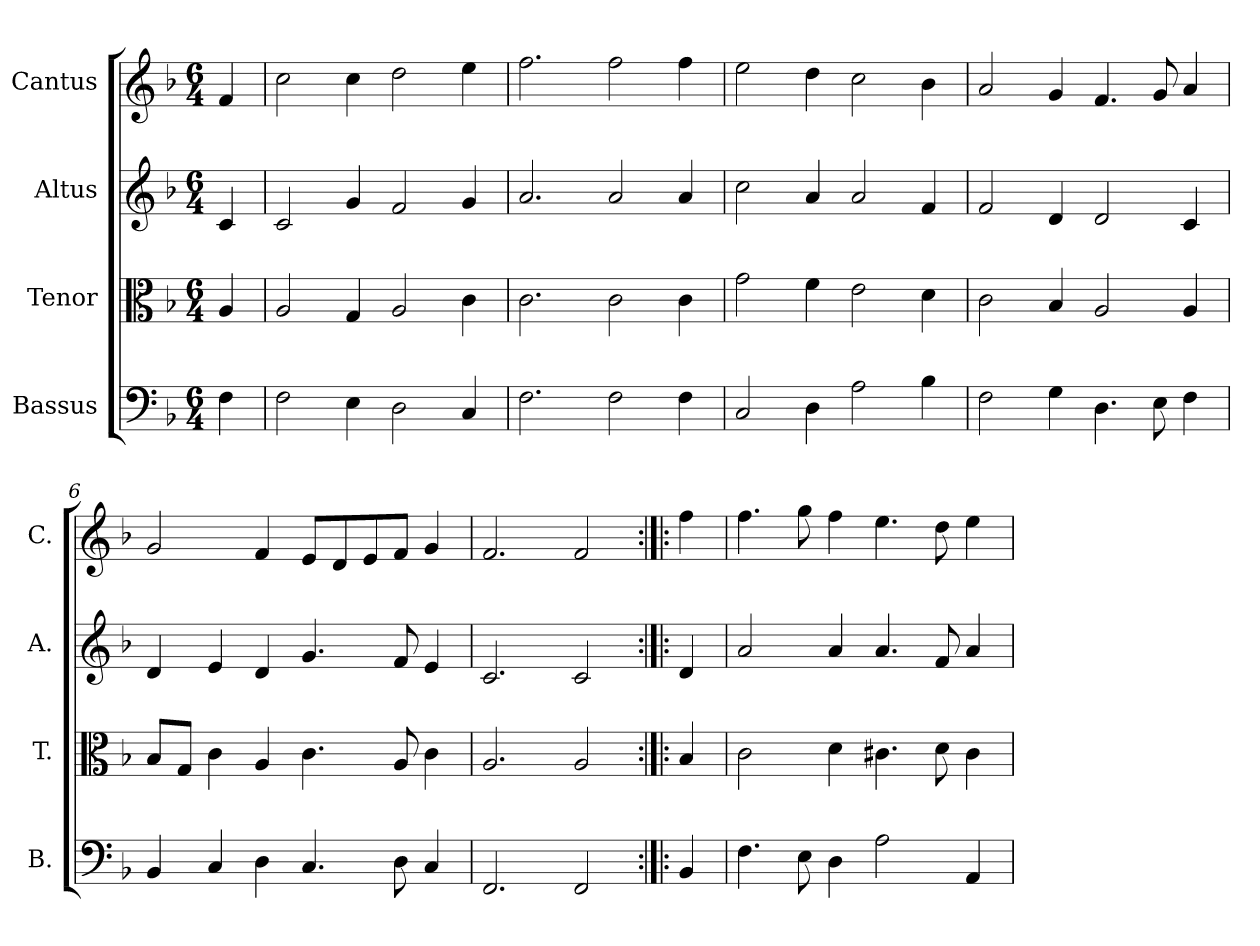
**kern	**kern	**kern	**kern
*part4	*part3	*part2	*part1
*staff4	*staff3	*staff2	*staff1
*I"Bassus	*I"Tenor	*I"Altus	*I"Cantus
*I'B.	*I'T.	*I'A.	*I'C.
*clefF4	*clefC3	*clefG2	*clefG2
*k[b-]	*k[b-]	*k[b-]	*k[b-]
*F:	*F:	*F:	*F:
*M6/4	*M6/4	*M6/4	*M6/4
=1	=1	=1	=1
4F\	4A/	4c/	4f/
=2	=2	=2	=2
2F\	2A/	2c/	2cc\
4E\	4G/	4g/	4cc\
2D\	2A/	2f/	2dd\
4C/	4c\	4g/	4ee\
=3	=3	=3	=3
2.F\	2.c\	2.a/	2.ff\
2F\	2c\	2a/	2ff\
4F\	4c\	4a/	4ff\
=4	=4	=4	=4
2C/	2g\	2cc\	2ee\
4D\	4f\	4a/	4dd\
2A\	2e\	2a/	2cc\
4B-\	4d\	4f/	4b-\
=5	=5	=5	=5
2F\	2c\	2f/	2a/
4G\	4B-/	4d/	4g/
4.D\	2A/	2d/	4.f/
8E\	.	.	8g/
4F\	4A/	4c/	4a/
=6	=6	=6	=6
4BB-/	8B-/L	4d/	2g/
.	8G/J	.	.
4C/	4c\	4e/	.
4D\	4A/	4d/	4f/
4.C/	4.c\	4.g/	8e/L
.	.	.	8d/
.	.	.	8e/
8D\	8A/	8f/	8f/J
4C/	4c\	4e/	4g/
=7	=7	=7	=7
2.FF/	2.A/	2.c/	2.f/
2FF/	2A/	2c/	2f/
=8:|!|:	=8:|!|:	=8:|!|:	=8:|!|:
4BB-/	4B-/	4d/	4ff\
=9	=9	=9	=9
4.F\	2c\	2a/	4.ff\
8E\	.	.	8gg\
4D\	4d\	4a/	4ff\
2A\	4.c#X\	4.a/	4.ee\
.	8d\	8f/	8dd\
4AA/	4c#\	4a/	4ee\
=	=	=	=
*-	*-	*-	*-
